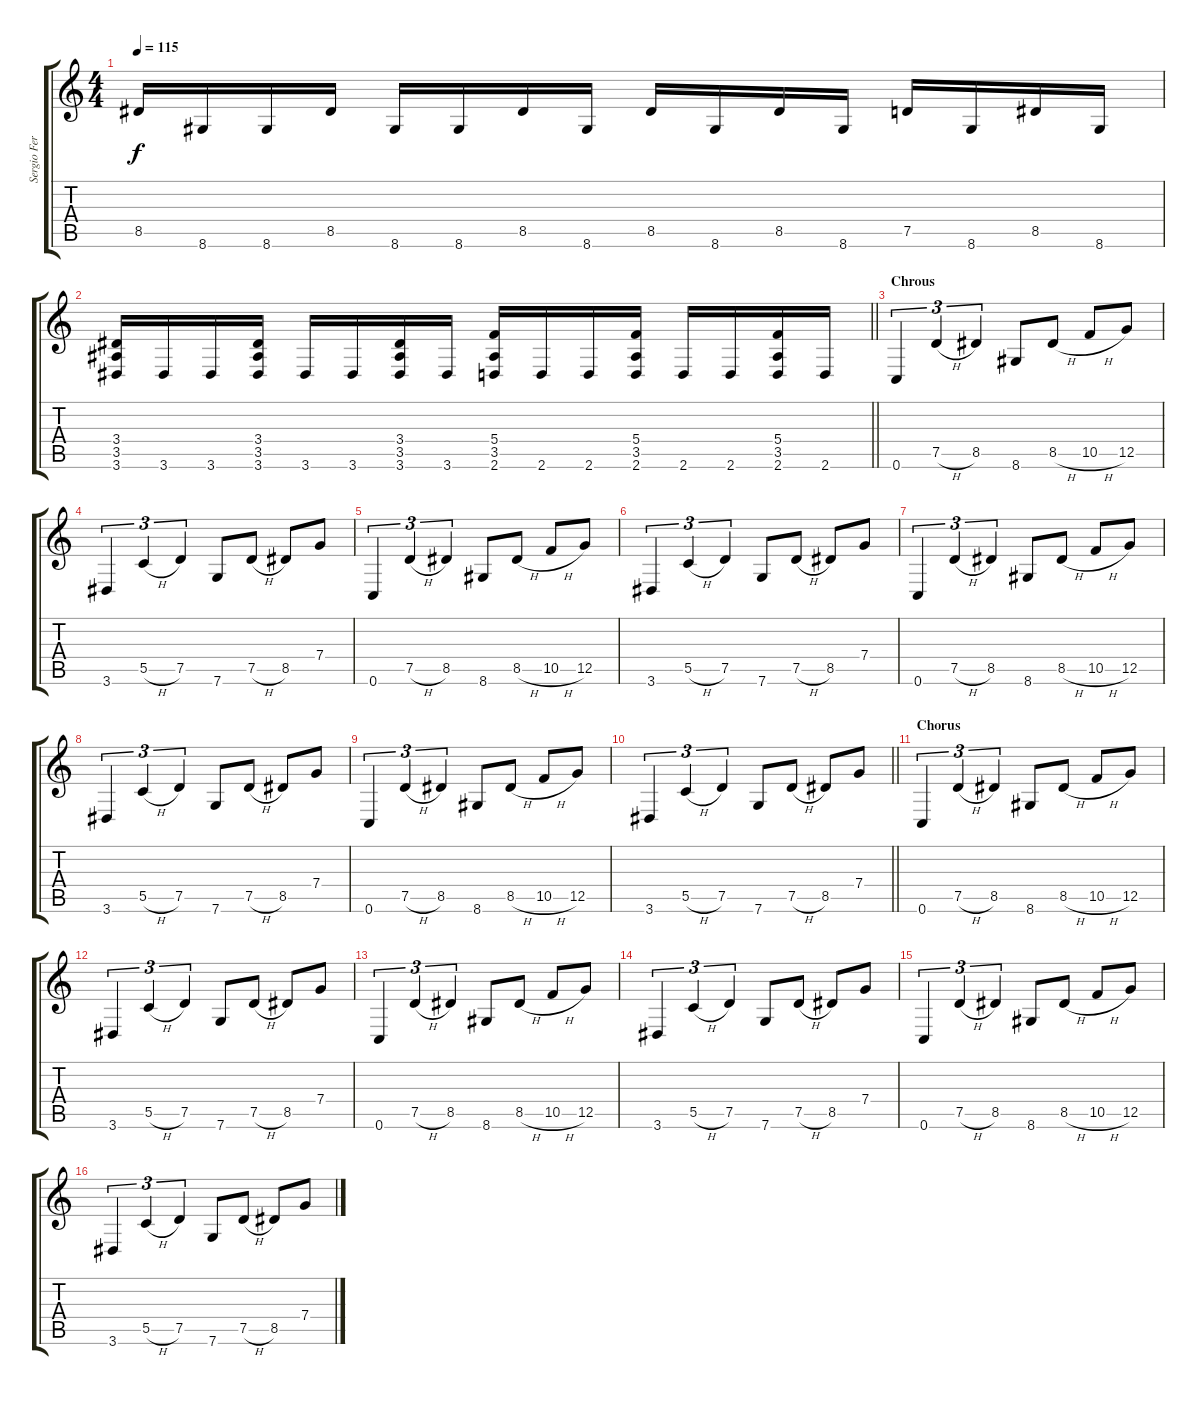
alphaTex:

\track ("Sergio Fernández Ribnikov" "Sergio Fer") {instrument distortionguitar}
\staff {score tabs}
\tuning (D4 A3 F3 C3 G2 C2) {hide}
\ts (4 4)
\tempo 115
\clef g2
\ks c
8.5.16{dy f} 8.6.16 8.6.16 8.5.16 8.6.16 8.6.16 8.5.16 8.6.16 8.5.16 8.6.16 8.5.16 8.6.16 7.5.16 8.6.16 8.5.16 8.6.16 |
\barLineRight lightlight
(3.4 3.5 3.6).16 3.6.16 3.6.16 (3.4 3.5 3.6).16 3.6.16 3.6.16 (3.4 3.5 3.6).16 3.6.16 (5.4 3.5 2.6).16 2.6.16 2.6.16 (5.4 3.5 2.6).16 2.6.16 2.6.16 (5.4 3.5 2.6).16 2.6.16 |
\section ("" "Chrous")
0.6.4{tu (3 2)} 7.5{h}.4{tu (3 2)} 8.5.4{tu (3 2)} 8.6.8 8.5{h}.8 10.5{h}.8 12.5.8 |
3.6.4{tu (3 2)} 5.5{h}.4{tu (3 2)} 7.5.4{tu (3 2)} 7.6.8 7.5{h}.8 8.5.8 7.4.8 |
0.6.4{tu (3 2)} 7.5{h}.4{tu (3 2)} 8.5.4{tu (3 2)} 8.6.8 8.5{h}.8 10.5{h}.8 12.5.8 |
3.6.4{tu (3 2)} 5.5{h}.4{tu (3 2)} 7.5.4{tu (3 2)} 7.6.8 7.5{h}.8 8.5.8 7.4.8 |
0.6.4{tu (3 2)} 7.5{h}.4{tu (3 2)} 8.5.4{tu (3 2)} 8.6.8 8.5{h}.8 10.5{h}.8 12.5.8 |
3.6.4{tu (3 2)} 5.5{h}.4{tu (3 2)} 7.5.4{tu (3 2)} 7.6.8 7.5{h}.8 8.5.8 7.4.8 |
0.6.4{tu (3 2)} 7.5{h}.4{tu (3 2)} 8.5.4{tu (3 2)} 8.6.8 8.5{h}.8 10.5{h}.8 12.5.8 |
\barLineRight lightlight
3.6.4{tu (3 2)} 5.5{h}.4{tu (3 2)} 7.5.4{tu (3 2)} 7.6.8 7.5{h}.8 8.5.8 7.4.8 |
\section ("" "Chorus")
0.6.4{tu (3 2)} 7.5{h}.4{tu (3 2)} 8.5.4{tu (3 2)} 8.6.8 8.5{h}.8 10.5{h}.8 12.5.8 |
3.6.4{tu (3 2)} 5.5{h}.4{tu (3 2)} 7.5.4{tu (3 2)} 7.6.8 7.5{h}.8 8.5.8 7.4.8 |
0.6.4{tu (3 2)} 7.5{h}.4{tu (3 2)} 8.5.4{tu (3 2)} 8.6.8 8.5{h}.8 10.5{h}.8 12.5.8 |
3.6.4{tu (3 2)} 5.5{h}.4{tu (3 2)} 7.5.4{tu (3 2)} 7.6.8 7.5{h}.8 8.5.8 7.4.8 |
0.6.4{tu (3 2)} 7.5{h}.4{tu (3 2)} 8.5.4{tu (3 2)} 8.6.8 8.5{h}.8 10.5{h}.8 12.5.8 |
3.6.4{tu (3 2)} 5.5{h}.4{tu (3 2)} 7.5.4{tu (3 2)} 7.6.8 7.5{h}.8 8.5.8 7.4.8
